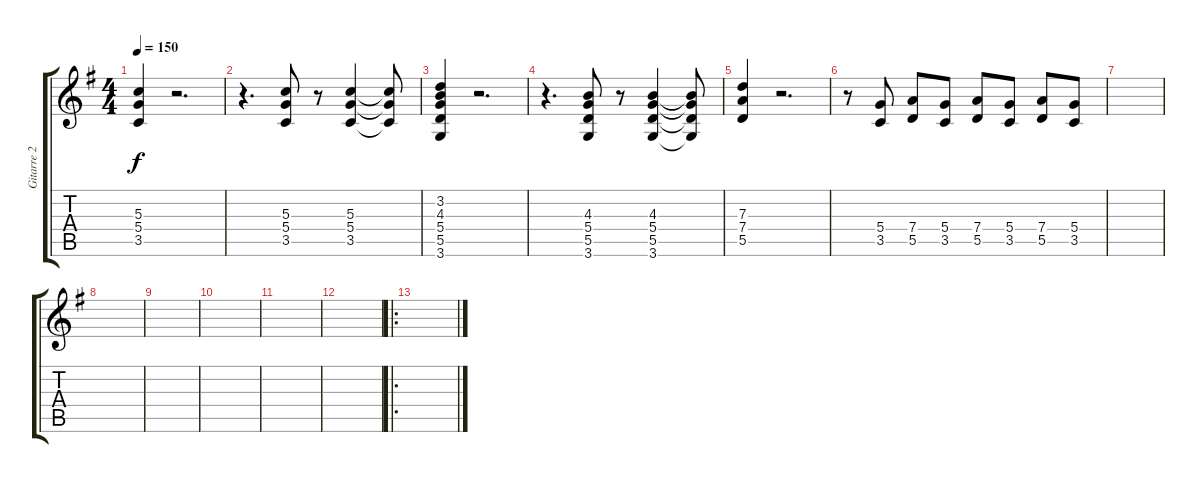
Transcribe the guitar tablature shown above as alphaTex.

\track ("Gitarre 2" "Gitarre 2") {instrument distortionguitar}
\staff {score tabs}
\tuning (E4 B3 G3 D3 A2 E2) {hide}
\ts (4 4)
\tempo 150
\clef g2
\ks g
(5.3 5.4 3.5).4{dy f} r.2{d} |
r.4{d} (5.3 5.4 3.5).8 r.8 (5.3 5.4 3.5).4 (5.3{t} 5.4{t} 3.5{t}).8 |
(3.2 4.3 5.4 5.5 3.6).4 r.2{d} |
r.4{d} (4.3 5.4 5.5 3.6).8 r.8 (4.3 5.4 5.5 3.6).4 (4.3{t} 5.4{t} 5.5{t} 3.6{t}).8 |
(7.3 7.4 5.5).4 r.2{d} |
r.8 (5.4 3.5).8 (7.4 5.5).8 (5.4 3.5).8 (7.4 5.5).8 (5.4 3.5).8 (7.4 5.5).8 (5.4 3.5).8 |
|
|
|
|
|
|
\ro
